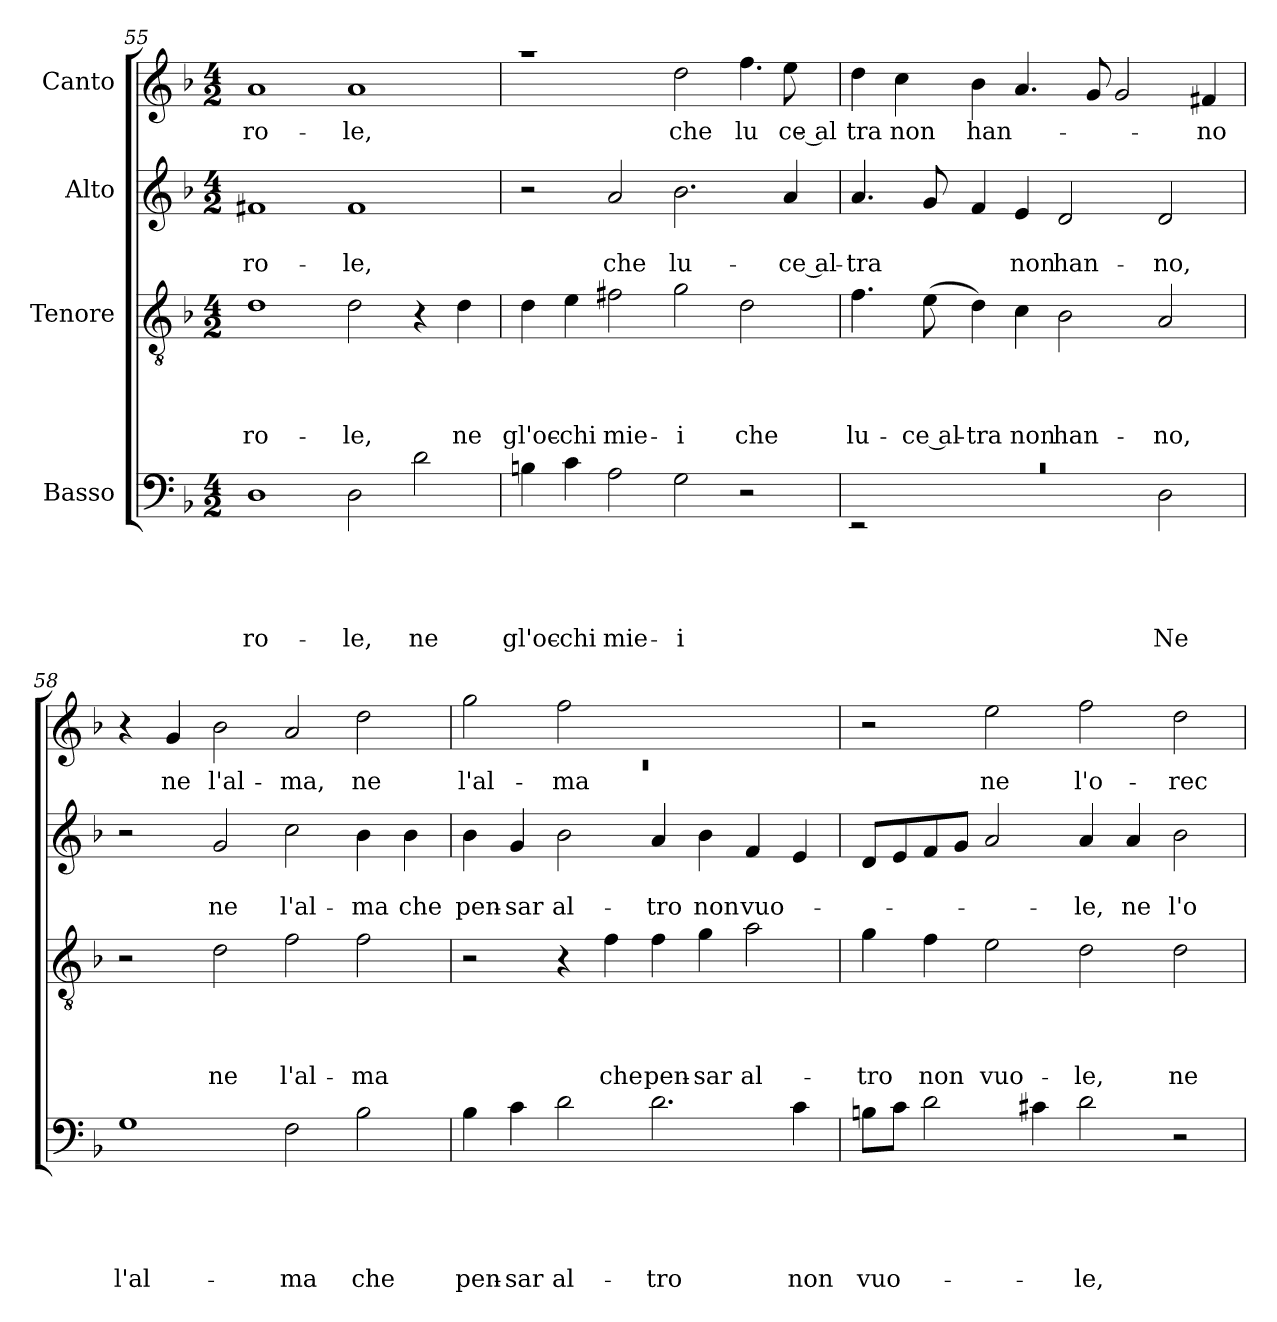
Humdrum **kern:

**kern	**text	**text	**text	**text	**text	**kern	**text	**text	**text	**text	**kern	**text	**text	**kern	**text
*part4	*part4	*part4	*part4	*part4	*part4	*part3	*part3	*part3	*part3	*part3	*part2	*part2	*part2	*part1	*part1
*staff4	*staff4	*staff4	*staff4	*staff4	*staff4	*staff3	*staff3	*staff3	*staff3	*staff3	*staff2	*staff2	*staff2	*staff1	*staff1
*I"Basso	*	*	*	*	*	*I"Tenore	*	*	*	*	*I"Alto	*	*	*I"Canto	*
*clefF4	*	*	*	*	*	*clefGv2	*	*	*	*	*clefG2	*	*	*clefG2	*
*k[b-]	*	*	*	*	*	*k[b-]	*	*	*	*	*k[b-]	*	*	*k[b-]	*
*F:	*	*	*	*	*	*F:	*	*	*	*	*F:	*	*	*F:	*
*M4/2	*	*	*	*	*	*M4/2	*	*	*	*	*M4/2	*	*	*M4/2	*
=55	=55	=55	=55	=55	=55	=55	=55	=55	=55	=55	=55	=55	=55	=55	=55
!	!	!	!	!	!LO:LY:b	!	!	!	!	!LO:LY:b	!	!	!LO:LY:b	!	!LO:LY:b
1D	.	.	.	.	-ro-	1d	.	.	.	-ro-	1f#X	.	-ro-	1a	-ro-
!	!	!	!	!	!LO:LY:b	!	!	!	!	!LO:LY:b	!	!	!LO:LY:b	!	!LO:LY:b
2D\	.	.	.	.	-le,	2d\	.	.	.	-le,	1f#	.	-le,	1a	-le,
!	!	!	!	!	!LO:LY:b	!	!	!	!	!	!	!	!	!	!
2d\	.	.	.	.	ne	4r	.	.	.	.	.	.	.	.	.
!	!	!	!	!	!	!	!	!	!	!LO:LY:b	!	!	!	!	!
.	.	.	.	.	.	4d\	.	.	.	ne	.	.	.	.	.
=56	=56	=56	=56	=56	=56	=56	=56	=56	=56	=56	=56	=56	=56	=56	=56
!	!	!	!	!	!LO:LY:b	!	!	!	!	!LO:LY:b	!	!	!	!	!
*	*	*	*	*	*	*	*	*	*	*	*	*	*	*^	*
4Bn\	.	.	.	.	gl'oc-	4d\	.	.	.	gl'oc-	2r	.	.	1raa	1..ryy	.
!	!	!	!	!	!LO:LY:b:rj	!	!	!	!	!LO:LY:b:rj	!	!	!	!	!	!
4c\	.	.	.	.	-chi	4e\	.	.	.	-chi	.	.	.	.	.	.
!	!	!	!	!	!LO:LY:b	!	!	!	!	!LO:LY:b	!	!	!LO:LY:b	!	!	!
2A\	.	.	.	.	mie-	2f#X\	.	.	.	mie-	2a/	.	che	.	.	.
!	!	!	!	!	!LO:LY:b	!	!	!	!	!LO:LY:b	!	!	!LO:LY:b	!	!	!LO:LY:b
2G\	.	.	.	.	-i	2g\	.	.	.	-i	2.b-\	.	lu-	2dd\	.	che
!	!	!	!	!	!	!	!	!	!	!LO:LY:b	!	!	!	!	!	!LO:LY:b
2r	.	.	.	.	.	2d\	.	.	.	che	.	.	.	4.ff\	.	lu-
!	!	!	!	!	!	!	!	!	!	!	!	!	!LO:LY:b:rj	!	!	!LO:LY:b:rj
.	.	.	.	.	.	.	.	.	.	.	4a/	.	-ce al-	.	8ee\	-ce al-
.	.	.	.	.	.	.	.	.	.	.	.	.	.	8ryy	8ryy	.
=57	=57	=57	=57	=57	=57	=57	=57	=57	=57	=57	=57	=57	=57	=57	=57	=57
!LO:N:vis=1	!	!	!	!	!	!	!	!	!	!LO:LY:b	!	!	!LO:LY:b	!	!	!LO:LY:b
*^	*	*	*	*	*	*	*	*	*	*	*	*	*	*v	*v	*
0rc	2rEE	.	.	.	.	.	4.f\	.	.	.	lu-	4.a/	.	-tra	4dd\	-tra
!	!	!	!	!	!	!	!	!	!	!	!	!	!	!	!	!LO:LY:b
.	.	.	.	.	.	.	.	.	.	.	.	.	.	.	4cc\	non
!	!	!	!	!	!	!	!	!	!	!	!LO:LY:b:rj	!	!	!	!	!
.	.	.	.	.	.	.	(<8e\	.	.	.	-ce al-	8g/	.	.	.	.
!	!	!	!	!	!	!	!	!	!	!	!LO:LY:b:rj	!	!	!	!	!LO:LY:b
.	1ryy	.	.	.	.	.	4d\)	.	.	.	-tra	4f/	.	.	4b-\	han-
!	!	!	!	!	!	!	!	!	!	!	!LO:LY:b	!	!	!LO:LY:b	!	!
.	.	.	.	.	.	.	4c\	.	.	.	non	4e/	.	non	4.a/	.
!	!	!	!	!	!	!	!	!	!	!	!LO:LY:b	!	!	!LO:LY:b	!	!
.	.	.	.	.	.	.	2B-\	.	.	.	han-	2d/	.	han-	.	.
.	.	.	.	.	.	.	.	.	.	.	.	.	.	.	8g/	.
.	.	.	.	.	.	.	.	.	.	.	.	.	.	.	2g/	.
!	!	!	!	!	!	!LO:LY:b	!	!	!	!	!LO:LY:b	!	!	!LO:LY:b	!	!
.	2D\	.	.	.	.	Ne	2A/	.	.	.	-no,	2d/	.	-no,	.	.
!	!	!	!	!	!	!	!	!	!	!	!	!	!	!	!	!LO:LY:b
.	.	.	.	.	.	.	.	.	.	.	.	.	.	.	4f#X/	-no
*v	*v	*	*	*	*	*	*	*	*	*	*	*	*	*	*	*
!!LO:PB:g=z
=58	=58	=58	=58	=58	=58	=58	=58	=58	=58	=58	=58	=58	=58	=58	=58
!	!	!	!	!	!LO:LY:b	!	!	!	!	!	!	!	!	!	!
1G	.	.	.	.	l'al-	2r	.	.	.	.	2r	.	.	4r	.
!	!	!	!	!	!	!	!	!	!	!	!	!	!	!	!LO:LY:b
.	.	.	.	.	.	.	.	.	.	.	.	.	.	4g/	ne
!	!	!	!	!	!	!	!	!	!	!LO:LY:b	!	!	!LO:LY:b	!	!LO:LY:b
.	.	.	.	.	.	2d\	.	.	.	ne	2g/	.	ne	2b-\	l'al-
!	!	!	!	!	!LO:LY:b	!	!	!	!	!LO:LY:b	!	!	!LO:LY:b	!	!LO:LY:b
2F\	.	.	.	.	-ma	2f\	.	.	.	l'al-	2cc\	.	l'al-	2a/	-ma,
!	!	!	!	!	!LO:LY:b	!	!	!	!	!LO:LY:b	!	!	!LO:LY:b	!	!LO:LY:b
2B-\	.	.	.	.	che	2f\	.	.	.	-ma	4b-\	.	-ma	2dd\	ne
!	!	!	!	!	!	!	!	!	!	!	!	!	!LO:LY:b	!	!
.	.	.	.	.	.	.	.	.	.	.	4b-\	.	che	.	.
=59	=59	=59	=59	=59	=59	=59	=59	=59	=59	=59	=59	=59	=59	=59	=59
*	*	*	*	*	*	*	*	*	*	*	*	*	*	*^	*
!	!	!	!	!	!LO:LY:b	!	!	!	!	!	!	!	!LO:LY:b	!	!LO:N:vis=1	!LO:LY:b
4B-\	.	.	.	.	pen-	2r	.	.	.	.	4b-\	.	pen-	2gg\	0rc	l'al-
!	!	!	!	!	!LO:LY:b:rj	!	!	!	!	!	!	!	!LO:LY:b:rj	!	!	!
4c\	.	.	.	.	-sar	.	.	.	.	.	4g/	.	-sar	.	.	.
!	!	!	!	!	!LO:LY:b	!	!	!	!	!	!	!	!LO:LY:b	!	!	!LO:LY:b
2d\	.	.	.	.	al-	4r	.	.	.	.	2b-\	.	al-	2ff\	.	-ma
!	!	!	!	!	!	!	!	!	!	!LO:LY:b	!	!	!	!	!	!
.	.	.	.	.	.	4f\	.	.	.	che	.	.	.	.	.	.
!	!	!	!	!	!LO:LY:b	!	!	!	!	!LO:LY:b	!	!	!LO:LY:b	!	!	!
2.d\	.	.	.	.	-tro	4f\	.	.	.	pen-	4a/	.	-tro	1ryy	.	.
!	!	!	!	!	!	!	!	!	!	!LO:LY:b:rj	!	!	!LO:LY:b	!	!	!
.	.	.	.	.	.	4g\	.	.	.	-sar	4b-\	.	non	.	.	.
!	!	!	!	!	!	!	!	!	!	!LO:LY:b	!	!	!LO:LY:b	!	!	!
.	.	.	.	.	.	2a\	.	.	.	al-	4f/	.	vuo-	.	.	.
!	!	!	!	!	!LO:LY:b	!	!	!	!	!	!	!	!	!	!	!
4c\	.	.	.	.	non	.	.	.	.	.	4e/	.	.	.	.	.
*	*	*	*	*	*	*	*	*	*	*	*	*	*	*v	*v	*
=60	=60	=60	=60	=60	=60	=60	=60	=60	=60	=60	=60	=60	=60	=60	=60
!	!	!	!	!	!LO:LY:b	!	!	!	!	!LO:LY:b	!	!	!	!	!
8Bn\L	.	.	.	.	vuo-	4g\	.	.	.	-tro	8d/L	.	.	2r	.
8c\J	.	.	.	.	.	.	.	.	.	.	8e/	.	.	.	.
!	!	!	!	!	!	!	!	!	!	!LO:LY:b	!	!	!	!	!
2d\	.	.	.	.	.	4f\	.	.	.	non	8f/	.	.	.	.
.	.	.	.	.	.	.	.	.	.	.	8g/J	.	.	.	.
!	!	!	!	!	!	!	!	!	!	!LO:LY:b	!	!	!	!	!LO:LY:b
.	.	.	.	.	.	2e\	.	.	.	vuo-	2a/	.	.	2ee\	ne
4c#X\	.	.	.	.	.	.	.	.	.	.	.	.	.	.	.
!	!	!	!	!	!LO:LY:b	!	!	!	!	!LO:LY:b	!	!	!LO:LY:b	!	!LO:LY:b
2d\	.	.	.	.	-le,	2d\	.	.	.	-le,	4a/	.	-le,	2ff\	l'o-
!	!	!	!	!	!	!	!	!	!	!	!	!	!LO:LY:b	!	!
.	.	.	.	.	.	.	.	.	.	.	4a/	.	ne	.	.
!	!	!	!	!	!	!	!	!	!	!LO:LY:b	!	!	!LO:LY:b	!	!LO:LY:b
2r	.	.	.	.	.	2d\	.	.	.	ne	2b-\	.	l'o-	2dd\	-rec-
=	=	=	=	=	=	=	=	=	=	=	=	=	=	=	=
*-	*-	*-	*-	*-	*-	*-	*-	*-	*-	*-	*-	*-	*-	*-	*-
